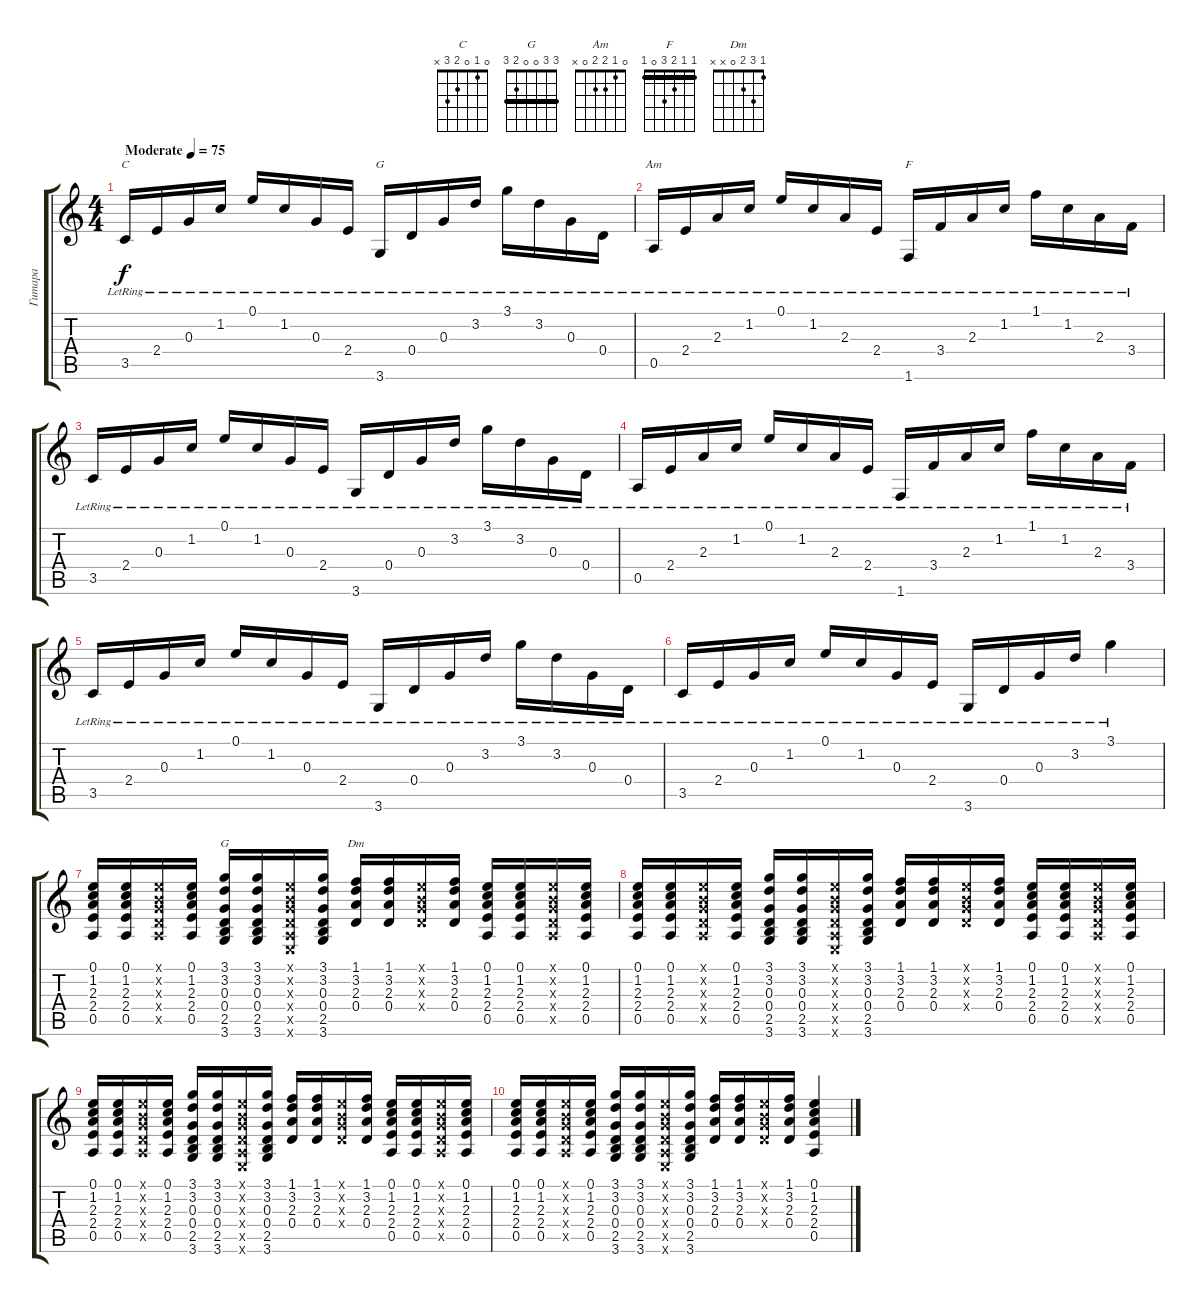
\track ("Гитара" "Гитара") {instrument acousticguitarsteel}
\staff {score tabs}
\tuning (E4 B3 G3 D3 A2 E2) {hide}
\chord ("C" 0 1 0 2 3 x)
\chord ("G" 3 0 0 0 2 3)
\chord ("Am" 0 1 2 2 0 x)
\chord ("F" 1 1 2 3 0 1) {barre 1}
\chord ("G" 3 3 0 0 2 3) {barre 3}
\chord ("Dm" 1 3 2 0 x x)
\ts (4 4)
\tempo (75 "Moderate")
\clef g2
\ks c
3.5{lr}.16{ch "C" dy f instrument acousticguitarsteel} 2.4{lr}.16 0.3{lr}.16 1.2{lr}.16 0.1{lr}.16 1.2{lr}.16 0.3{lr}.16 2.4{lr}.16 3.6{lr}.16{ch "G"} 0.4{lr}.16 0.3{lr}.16 3.2{lr}.16 3.1{lr}.16 3.2{lr}.16 0.3{lr}.16 0.4{lr}.16 |
0.5{lr}.16{ch "Am"} 2.4{lr}.16 2.3{lr}.16 1.2{lr}.16 0.1{lr}.16 1.2{lr}.16 2.3{lr}.16 2.4{lr}.16 1.6{lr}.16{ch "F"} 3.4{lr}.16 2.3{lr}.16 1.2{lr}.16 1.1{lr}.16 1.2{lr}.16 2.3{lr}.16 3.4{lr}.16 |
3.5{lr}.16 2.4{lr}.16 0.3{lr}.16 1.2{lr}.16 0.1{lr}.16 1.2{lr}.16 0.3{lr}.16 2.4{lr}.16 3.6{lr}.16 0.4{lr}.16 0.3{lr}.16 3.2{lr}.16 3.1{lr}.16 3.2{lr}.16 0.3{lr}.16 0.4{lr}.16 |
0.5{lr}.16 2.4{lr}.16 2.3{lr}.16 1.2{lr}.16 0.1{lr}.16 1.2{lr}.16 2.3{lr}.16 2.4{lr}.16 1.6{lr}.16 3.4{lr}.16 2.3{lr}.16 1.2{lr}.16 1.1{lr}.16 1.2{lr}.16 2.3{lr}.16 3.4{lr}.16 |
3.5{lr}.16 2.4{lr}.16 0.3{lr}.16 1.2{lr}.16 0.1{lr}.16 1.2{lr}.16 0.3{lr}.16 2.4{lr}.16 3.6{lr}.16 0.4{lr}.16 0.3{lr}.16 3.2{lr}.16 3.1{lr}.16 3.2{lr}.16 0.3{lr}.16 0.4{lr}.16 |
3.5{lr}.16 2.4{lr}.16 0.3{lr}.16 1.2{lr}.16 0.1{lr}.16 1.2{lr}.16 0.3{lr}.16 2.4{lr}.16 3.6{lr}.16 0.4{lr}.16 0.3{lr}.16 3.2{lr}.16 3.1{lr}.4 |
(0.1 1.2 2.3 2.4 0.5).16 (0.1 1.2 2.3 2.4 0.5).16 (0.1{x} 0.2{x} 0.3{x} 0.4{x} 0.5{x}).16 (0.1 1.2 2.3 2.4 0.5).16 (3.1 3.2 0.3 0.4 2.5 3.6).16{ch "G"} (3.1 3.2 0.3 0.4 2.5 3.6).16 (0.1{x} 0.2{x} 0.3{x} 0.4{x} 0.5{x} 0.6{x}).16 (3.1 3.2 0.3 0.4 2.5 3.6).16 (1.1 3.2 2.3 0.4).16{ch "Dm"} (1.1 3.2 2.3 0.4).16 (0.1{x} 0.2{x} 0.3{x} 0.4{x}).16 (1.1 3.2 2.3 0.4).16 (0.1 1.2 2.3 2.4 0.5).16 (0.1 1.2 2.3 2.4 0.5).16 (0.1{x} 0.2{x} 0.3{x} 0.4{x} 0.5{x}).16 (0.1 1.2 2.3 2.4 0.5).16 |
(0.1 1.2 2.3 2.4 0.5).16 (0.1 1.2 2.3 2.4 0.5).16 (0.1{x} 0.2{x} 0.3{x} 0.4{x} 0.5{x}).16 (0.1 1.2 2.3 2.4 0.5).16 (3.1 3.2 0.3 0.4 2.5 3.6).16 (3.1 3.2 0.3 0.4 2.5 3.6).16 (0.1{x} 0.2{x} 0.3{x} 0.4{x} 0.5{x} 0.6{x}).16 (3.1 3.2 0.3 0.4 2.5 3.6).16 (1.1 3.2 2.3 0.4).16 (1.1 3.2 2.3 0.4).16 (0.1{x} 0.2{x} 0.3{x} 0.4{x}).16 (1.1 3.2 2.3 0.4).16 (0.1 1.2 2.3 2.4 0.5).16 (0.1 1.2 2.3 2.4 0.5).16 (0.1{x} 0.2{x} 0.3{x} 0.4{x} 0.5{x}).16 (0.1 1.2 2.3 2.4 0.5).16 |
(0.1 1.2 2.3 2.4 0.5).16 (0.1 1.2 2.3 2.4 0.5).16 (0.1{x} 0.2{x} 0.3{x} 0.4{x} 0.5{x}).16 (0.1 1.2 2.3 2.4 0.5).16 (3.1 3.2 0.3 0.4 2.5 3.6).16 (3.1 3.2 0.3 0.4 2.5 3.6).16 (0.1{x} 0.2{x} 0.3{x} 0.4{x} 0.5{x} 0.6{x}).16 (3.1 3.2 0.3 0.4 2.5 3.6).16 (1.1 3.2 2.3 0.4).16 (1.1 3.2 2.3 0.4).16 (0.1{x} 0.2{x} 0.3{x} 0.4{x}).16 (1.1 3.2 2.3 0.4).16 (0.1 1.2 2.3 2.4 0.5).16 (0.1 1.2 2.3 2.4 0.5).16 (0.1{x} 0.2{x} 0.3{x} 0.4{x} 0.5{x}).16 (0.1 1.2 2.3 2.4 0.5).16 |
(0.1 1.2 2.3 2.4 0.5).16 (0.1 1.2 2.3 2.4 0.5).16 (0.1{x} 0.2{x} 0.3{x} 0.4{x} 0.5{x}).16 (0.1 1.2 2.3 2.4 0.5).16 (3.1 3.2 0.3 0.4 2.5 3.6).16 (3.1 3.2 0.3 0.4 2.5 3.6).16 (0.1{x} 0.2{x} 0.3{x} 0.4{x} 0.5{x} 0.6{x}).16 (3.1 3.2 0.3 0.4 2.5 3.6).16 (1.1 3.2 2.3 0.4).16 (1.1 3.2 2.3 0.4).16 (0.1{x} 0.2{x} 0.3{x} 0.4{x}).16 (1.1 3.2 2.3 0.4).16 (0.1 1.2 2.3 2.4 0.5).4
